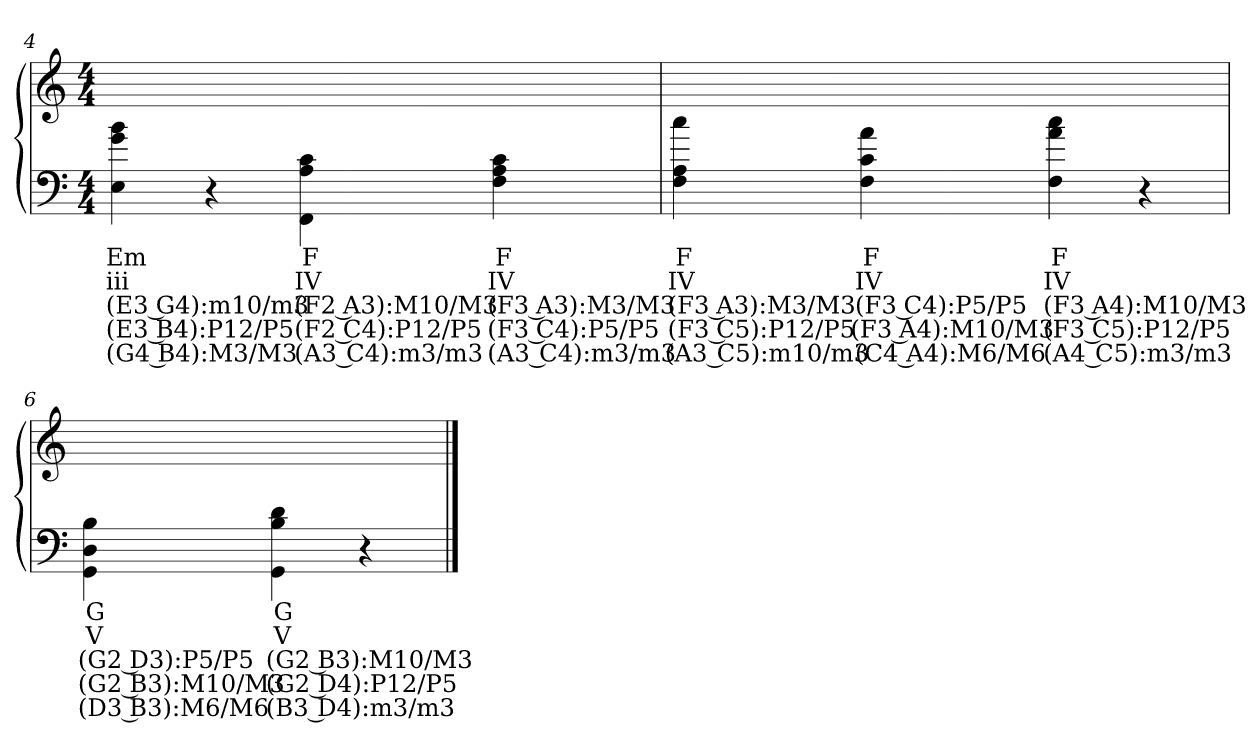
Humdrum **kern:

**kern	**text	**text	**text	**text	**text	**kern
*part2	*part2	*part2	*part2	*part2	*part2	*part1
*staff2	*staff2	*staff2	*staff2	*staff2	*staff2	*staff1
*clefF4	*	*	*	*	*	*clefG2
*k[]	*	*	*	*	*	*k[]
*C:	*	*	*	*	*	*C:
*M4/4	*	*	*	*	*	*M4/4
=4	=4	=4	=4	=4	=4	=4
4E 4g 4b	Em	iii	(E3 G4):m10/m3	(E3 B4):P12/P5	(G4 B4):M3/M3	1ryy
4r	.	.	.	.	.	.
4FF 4A 4c	F	IV	(F2 A3):M10/M3	(F2 C4):P12/P5	(A3 C4):m3/m3	.
4F 4A 4c	F	IV	(F3 A3):M3/M3	(F3 C4):P5/P5	(A3 C4):m3/m3	.
=5	=5	=5	=5	=5	=5	=5
4F 4A 4cc	F	IV	(F3 A3):M3/M3	(F3 C5):P12/P5	(A3 C5):m10/m3	1ryy
4F 4c 4a	F	IV	(F3 C4):P5/P5	(F3 A4):M10/M3	(C4 A4):M6/M6	.
4F 4a 4cc	F	IV	(F3 A4):M10/M3	(F3 C5):P12/P5	(A4 C5):m3/m3	.
4r	.	.	.	.	.	.
=6	=6	=6	=6	=6	=6	=6
4GG 4D 4B	G	V	(G2 D3):P5/P5	(G2 B3):M10/M3	(D3 B3):M6/M6	2.ryy
4GG 4B 4d	G	V	(G2 B3):M10/M3	(G2 D4):P12/P5	(B3 D4):m3/m3	.
4r	.	.	.	.	.	.
==	==	==	==	==	==	==
*-	*-	*-	*-	*-	*-	*-
